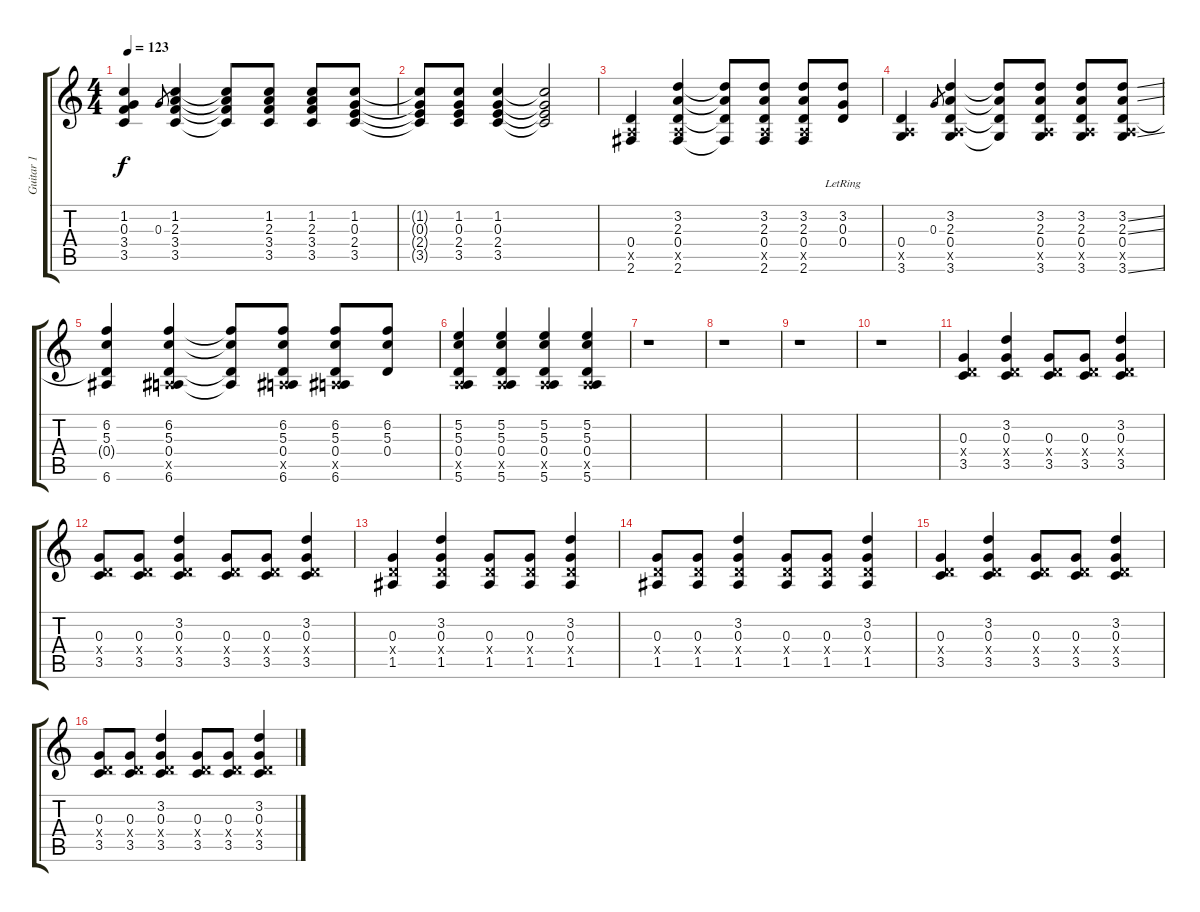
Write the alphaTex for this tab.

\track ("Guitar 1" "Guitar 1") {instrument electricguitarclean}
\staff {score tabs}
\tuning (E4 B3 G3 D3 A2 E2) {hide}
\ts (4 4)
\tempo 123
\clef g2
\ks c
(1.2 0.3 3.4 3.5).4{dy f} 0.3.8{gr} (1.2 2.3 3.4 3.5).4 (1.2{t} 2.3{t} 3.4{t} 3.5{t}).8 (1.2 2.3 3.4 3.5).8 (1.2 2.3 3.4 3.5).8 (1.2 0.3 2.4 3.5).8 |
(1.2{t} 0.3{t} 2.4{t} 3.5{t}).8 (1.2 0.3 2.4 3.5).8 (1.2 0.3 2.4 3.5).4 (1.2{t} 0.3{t} 2.4{t} 3.5{t}).2 |
(0.4 0.5{x} 2.6).4 (3.2 2.3 0.4 0.5{x} 2.6).4 (3.2{t} 2.3{t} 0.4{t} 2.6{t}).8 (3.2 2.3 0.4 0.5{x} 2.6).8 (3.2 2.3 0.4 0.5{x} 2.6).8 (3.2{lr} 0.3{lr} 0.4{lr}).8 |
(0.4 0.5{x} 3.6).4 0.3.8{gr} (3.2 2.3 0.4 0.5{x} 3.6).4 (3.2{t} 2.3{t} 0.4{t} 3.6{t}).8 (3.2 2.3 0.4 0.5{x} 3.6).8 (3.2 2.3 0.4 0.5{x} 3.6).8 (3.2{ss} 2.3{ss} 0.4 0.5{x} 3.6{ss}).8 |
(6.2 5.3 0.4{t} 6.6).4 (6.2 5.3 0.4 0.5{x} 6.6).4 (6.2{t} 5.3{t} 0.4{t} 6.6{t}).8 (6.2 5.3 0.4 0.5{x} 6.6).8 (6.2 5.3 0.4 0.5{x} 6.6).8 (6.2 5.3 0.4).8 |
(5.2 5.3 0.4 0.5{x} 5.6).4 (5.2 5.3 0.4 0.5{x} 5.6).4 (5.2 5.3 0.4 0.5{x} 5.6).4 (5.2 5.3 0.4 0.5{x} 5.6).4 |
r.1 |
r.1 |
r.1 |
r.1 |
(0.3 0.4{x} 3.5).4 (3.2 0.3 0.4{x} 3.5).4 (0.3 0.4{x} 3.5).8 (0.3 0.4{x} 3.5).8 (3.2 0.3 0.4{x} 3.5).4 |
(0.3 0.4{x} 3.5).8 (0.3 0.4{x} 3.5).8 (3.2 0.3 0.4{x} 3.5).4 (0.3 0.4{x} 3.5).8 (0.3 0.4{x} 3.5).8 (3.2 0.3 0.4{x} 3.5).4 |
(0.3 0.4{x} 1.5).4 (3.2 0.3 0.4{x} 1.5).4 (0.3 0.4{x} 1.5).8 (0.3 0.4{x} 1.5).8 (3.2 0.3 0.4{x} 1.5).4 |
(0.3 0.4{x} 1.5).8 (0.3 0.4{x} 1.5).8 (3.2 0.3 0.4{x} 1.5).4 (0.3 0.4{x} 1.5).8 (0.3 0.4{x} 1.5).8 (3.2 0.3 0.4{x} 1.5).4 |
(0.3 0.4{x} 3.5).4 (3.2 0.3 0.4{x} 3.5).4 (0.3 0.4{x} 3.5).8 (0.3 0.4{x} 3.5).8 (3.2 0.3 0.4{x} 3.5).4 |
(0.3 0.4{x} 3.5).8 (0.3 0.4{x} 3.5).8 (3.2 0.3 0.4{x} 3.5).4 (0.3 0.4{x} 3.5).8 (0.3 0.4{x} 3.5).8 (3.2 0.3 0.4{x} 3.5).4
